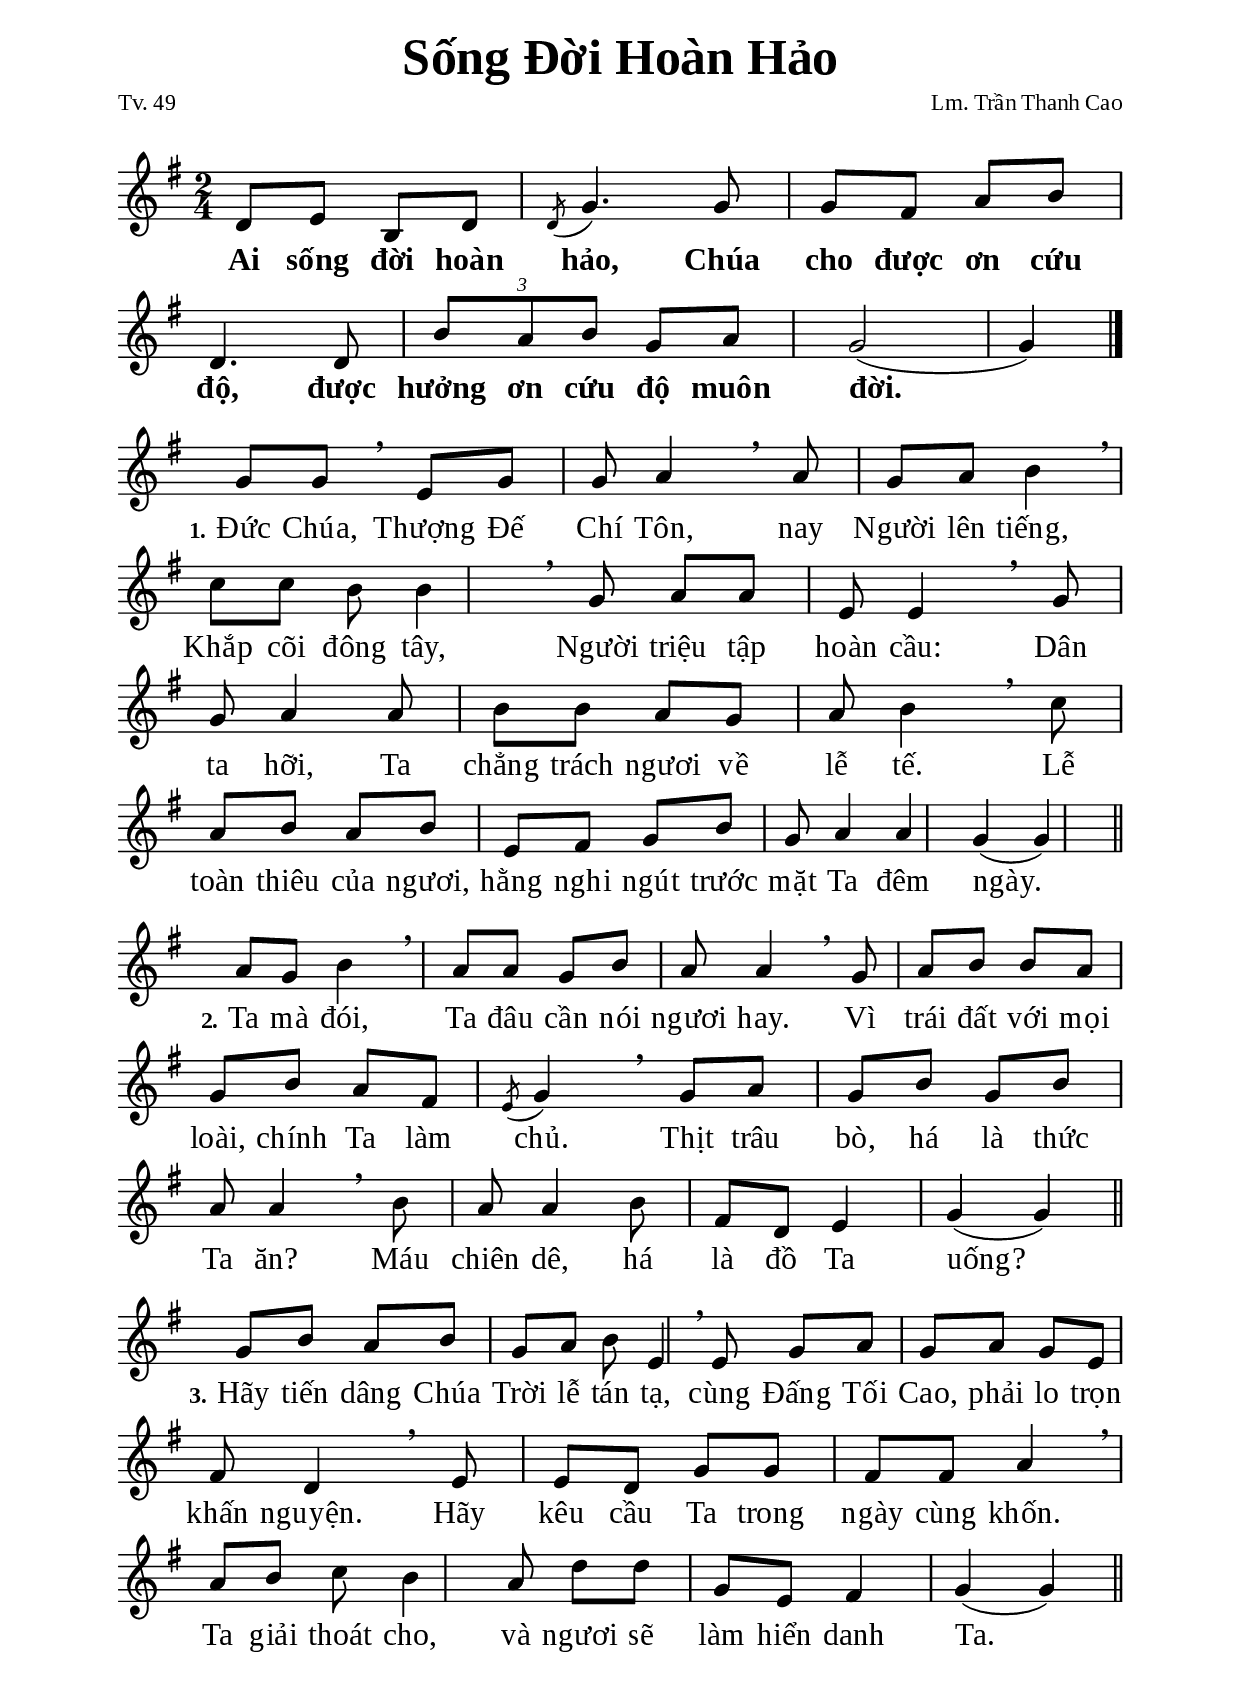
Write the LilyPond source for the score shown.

% Cài đặt chung
\version "2.20.0"
\include "english.ly"

\header {
  title = \markup { \fontsize #3 "Sống Đời Hoàn Hảo" }
  poet = "Tv. 49"
  composer = "Lm. Trần Thanh Cao"
  arranger = " "
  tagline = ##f
}

\paper {
  #(set-paper-size "a4")
  top-margin = 10\mm
  bottom-margin = 10\mm
  left-margin = 20\mm
  right-margin = 20\mm
  indent = #0
  #(define fonts
    (make-pango-font-tree
      "Liberation Serif"
      "Liberation Serif"
      "Liberation Serif"
      (/ 20 20)))
  page-count = #1
}

% Nhạc điệp khúc
nhacDiepKhuc= \relative c' {
  d8 e b d |
  \acciaccatura d8 g4. g8 |
  g fs a b |
  d,4. d8 |
  \tuplet 3/2 { b'8 a b } g a |
  g2 ( |
  g4) \bar "|."
}

% Nhạc phiên khúc
nhacPhienKhucMot = \relative c'' {
  g8 g \breathe
  e g g a4 \breathe
  a8 g a b4 \breathe
  c8 c b b4 \breathe
  g8 a a e e4 \breathe
  g8 g a4 a8 b b a g a b4 \breathe
  c8 a b a b e, fs g b g a4 a g (g) \bar "||"
}

nhacPhienKhucHai = \relative c'' {
  a8 g b4 \breathe
  a8 a g b a a4 \breathe
  g8 a b b a g b a fs \acciaccatura e8 g4 \breathe
  g8 a g b g b a a4 \breathe
  b8 a a4 b8 fs d e4 g (g) \bar "||"
}

nhacPhienKhucBa = \relative c'' {
  g8 b a b g a b e,4 \breathe
  e8 g a g a g e fs d4 \breathe
  e8 e d g g fs fs a4 \breathe
  a8 b c b4 a8 d d g, e fs4 g (g) \bar "||"
}

% Lời điệp khúc
loiDiepKhuc = \lyricmode {
  Ai sống đời hoàn hảo,
  Chúa cho được ơn cứu độ,
  được hưởng ơn cứu độ muôn đời.
}

% Lời phiên khúc
loiPhienKhucMot = \lyricmode {
  \set stanza = #"1."
  Đức Chúa, Thượng Đế Chí Tôn,
  nay Người lên tiếng,
  Khắp cõi đông tây,
  Người triệu tập hoàn cầu:
  Dân ta hỡi, Ta chẳng trách ngươi về lễ tế.
  Lễ toàn thiêu của ngươi,
  hằng nghi ngút trước mặt Ta đêm ngày.
}

loiPhienKhucHai = \lyricmode {
  \set stanza = #"2."
  Ta mà đói, Ta đâu cần nói ngươi hay.
  Vì trái đất với mọi loài,
  chính Ta làm chủ.
  Thịt trâu bò, há là thức Ta ăn?
  Máu chiên dê, há là đồ Ta uống?
}

loiPhienKhucBa = \lyricmode {
  \set stanza = #"3."
  Hãy tiến dâng Chúa Trời lễ tán tạ,
  cùng Đấng Tối Cao, phải lo trọn khấn nguyện.
  Hãy kêu cầu Ta trong ngày cùng khốn.
  Ta giải thoát cho, và ngươi sẽ làm hiển danh Ta.
}


% Dàn trang
\score {
  \new ChoirStaff <<
    \new Staff = diepKhuc \with {
        \consists "Merge_rests_engraver"
        \magnifyStaff #(magstep +1)
      }
      <<
      \new Voice = beSop {
        \key g \major \time 2/4 \stemNeutral \nhacDiepKhuc
      }
    >>
    \new Lyrics \lyricsto beSop \loiDiepKhuc
  >>
  \layout {
    \override Lyrics.LyricText.font-series = #'bold
    \override Lyrics.LyricText.font-size = #+3
    \override Lyrics.LyricSpace.minimum-distance = #2.0
    \override Score.BarNumber.break-visibility = ##(#f #f #f)
    \override Score.SpacingSpanner.uniform-stretching = ##t
  }
}

\score {
  \new ChoirStaff <<
    \new Staff = phienKhuc \with {
        \magnifyStaff #(magstep +1)
      }
      <<
      \new Voice = beSop {
        \key g \major \time 2/4 \nhacPhienKhucMot
      }
    >>
    \new Lyrics \lyricsto beSop \loiPhienKhucMot
  >>
  \layout {
    \override Staff.TimeSignature.transparent = ##t
    \override Lyrics.LyricText.font-size = #+3
    \override Lyrics.LyricSpace.minimum-distance = #1.0
    \override Score.BarNumber.break-visibility = ##(#f #f #f)
    \override Score.SpacingSpanner.uniform-stretching = ##t
    \set Score.barAlways = ##t
    \set Score.defaultBarType = ""
  }
}

\score {
  \new ChoirStaff <<
    \new Staff = phienKhuc \with {
        \magnifyStaff #(magstep +1)
      }
      <<
      \new Voice = beSop {
        \key g \major \time 2/4 \nhacPhienKhucHai
      }
    >>
    \new Lyrics \lyricsto beSop \loiPhienKhucHai
  >>
  \layout {
    \override Staff.TimeSignature.transparent = ##t
    \override Lyrics.LyricText.font-size = #+3
    \override Lyrics.LyricSpace.minimum-distance = #1.0
    \override Score.BarNumber.break-visibility = ##(#f #f #f)
    \override Score.SpacingSpanner.uniform-stretching = ##t
    \set Score.barAlways = ##t
    \set Score.defaultBarType = ""
  }
}

\score {
  \new ChoirStaff <<
    \new Staff = phienKhuc \with {
        \magnifyStaff #(magstep +1)
      }
      <<
      \new Voice = beSop {
        \key g \major \time 2/4 \nhacPhienKhucBa
      }
    >>
    \new Lyrics \lyricsto beSop \loiPhienKhucBa
  >>
  \layout {
    \override Staff.TimeSignature.transparent = ##t
    \override Lyrics.LyricText.font-size = #+3
    \override Lyrics.LyricSpace.minimum-distance = #1.0
    \override Score.BarNumber.break-visibility = ##(#f #f #f)
    \override Score.SpacingSpanner.uniform-stretching = ##t
    \set Score.barAlways = ##t
    \set Score.defaultBarType = ""
  }
}
